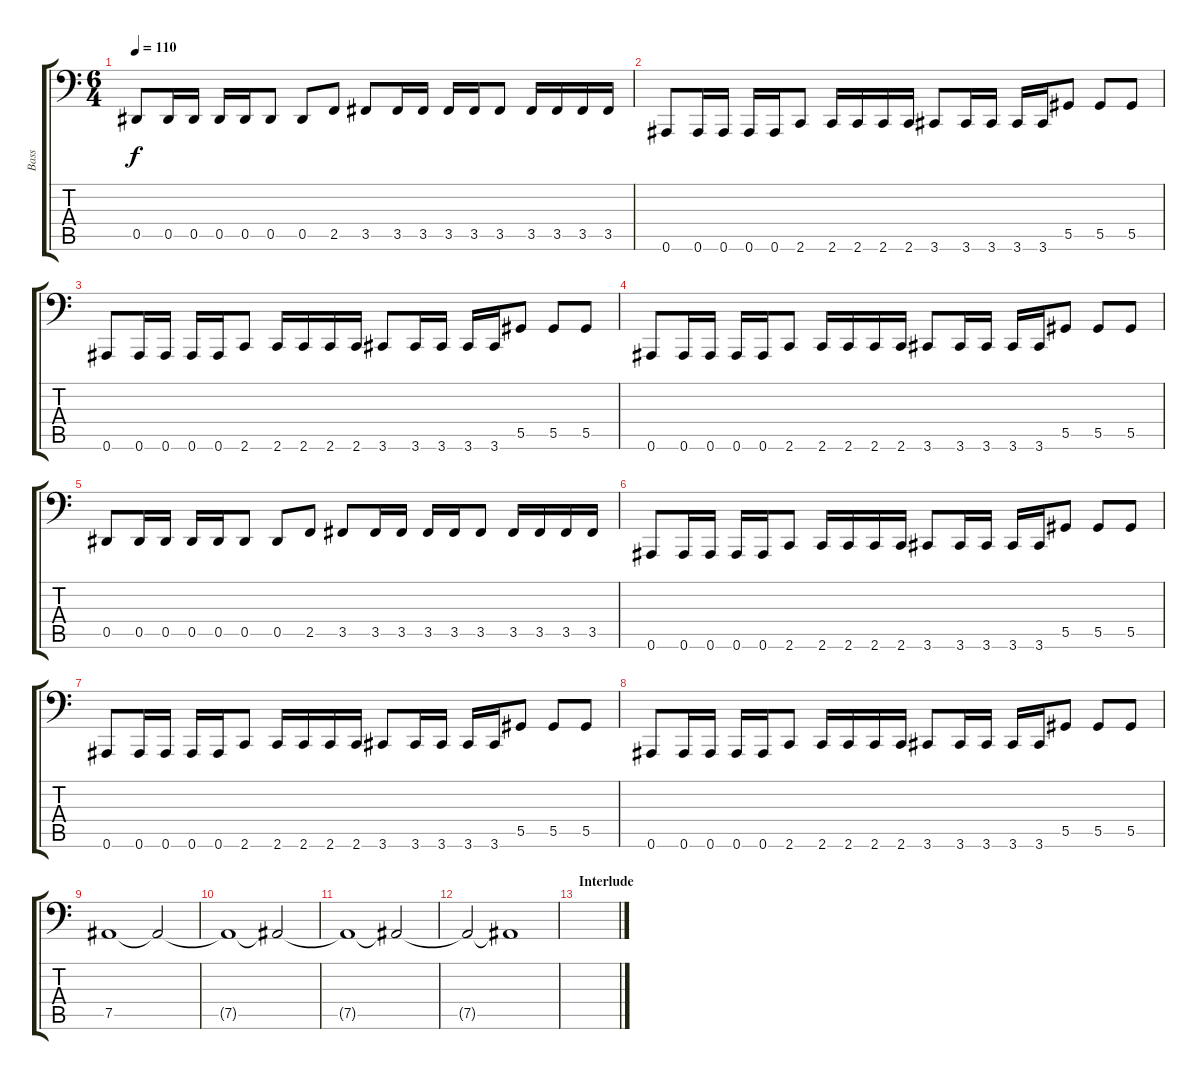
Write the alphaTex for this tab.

\track ("Bass" "Bass") {instrument electricbassfinger}
\staff {score tabs}
\tuning (Bb2 F2 Db2 Ab1 Eb1 Bb0) {hide}
\ts (6 4)
\tempo 110
\clef f4
\ks c
0.5.8{dy f} 0.5.16 0.5.16 0.5.16 0.5.16 0.5.8 0.5.8 2.5.8 3.5.8 3.5.16 3.5.16 3.5.16 3.5.16 3.5.8 3.5.16 3.5.16 3.5.16 3.5.16 |
0.6.8 0.6.16 0.6.16 0.6.16 0.6.16 2.6.8 2.6.16 2.6.16 2.6.16 2.6.16 3.6.8 3.6.16 3.6.16 3.6.16 3.6.16 5.5.8 5.5.8 5.5.8 |
0.6.8 0.6.16 0.6.16 0.6.16 0.6.16 2.6.8 2.6.16 2.6.16 2.6.16 2.6.16 3.6.8 3.6.16 3.6.16 3.6.16 3.6.16 5.5.8 5.5.8 5.5.8 |
0.6.8 0.6.16 0.6.16 0.6.16 0.6.16 2.6.8 2.6.16 2.6.16 2.6.16 2.6.16 3.6.8 3.6.16 3.6.16 3.6.16 3.6.16 5.5.8 5.5.8 5.5.8 |
0.5.8 0.5.16 0.5.16 0.5.16 0.5.16 0.5.8 0.5.8 2.5.8 3.5.8 3.5.16 3.5.16 3.5.16 3.5.16 3.5.8 3.5.16 3.5.16 3.5.16 3.5.16 |
0.6.8 0.6.16 0.6.16 0.6.16 0.6.16 2.6.8 2.6.16 2.6.16 2.6.16 2.6.16 3.6.8 3.6.16 3.6.16 3.6.16 3.6.16 5.5.8 5.5.8 5.5.8 |
0.6.8 0.6.16 0.6.16 0.6.16 0.6.16 2.6.8 2.6.16 2.6.16 2.6.16 2.6.16 3.6.8 3.6.16 3.6.16 3.6.16 3.6.16 5.5.8 5.5.8 5.5.8 |
0.6.8 0.6.16 0.6.16 0.6.16 0.6.16 2.6.8 2.6.16 2.6.16 2.6.16 2.6.16 3.6.8 3.6.16 3.6.16 3.6.16 3.6.16 5.5.8 5.5.8 5.5.8 |
7.5.1 7.5{t}.2 |
7.5{t}.1 7.5{t}.2 |
7.5{t}.1 7.5{t}.2 |
7.5{t}.2 7.5{t}.1 |
\section ("" "Interlude")
